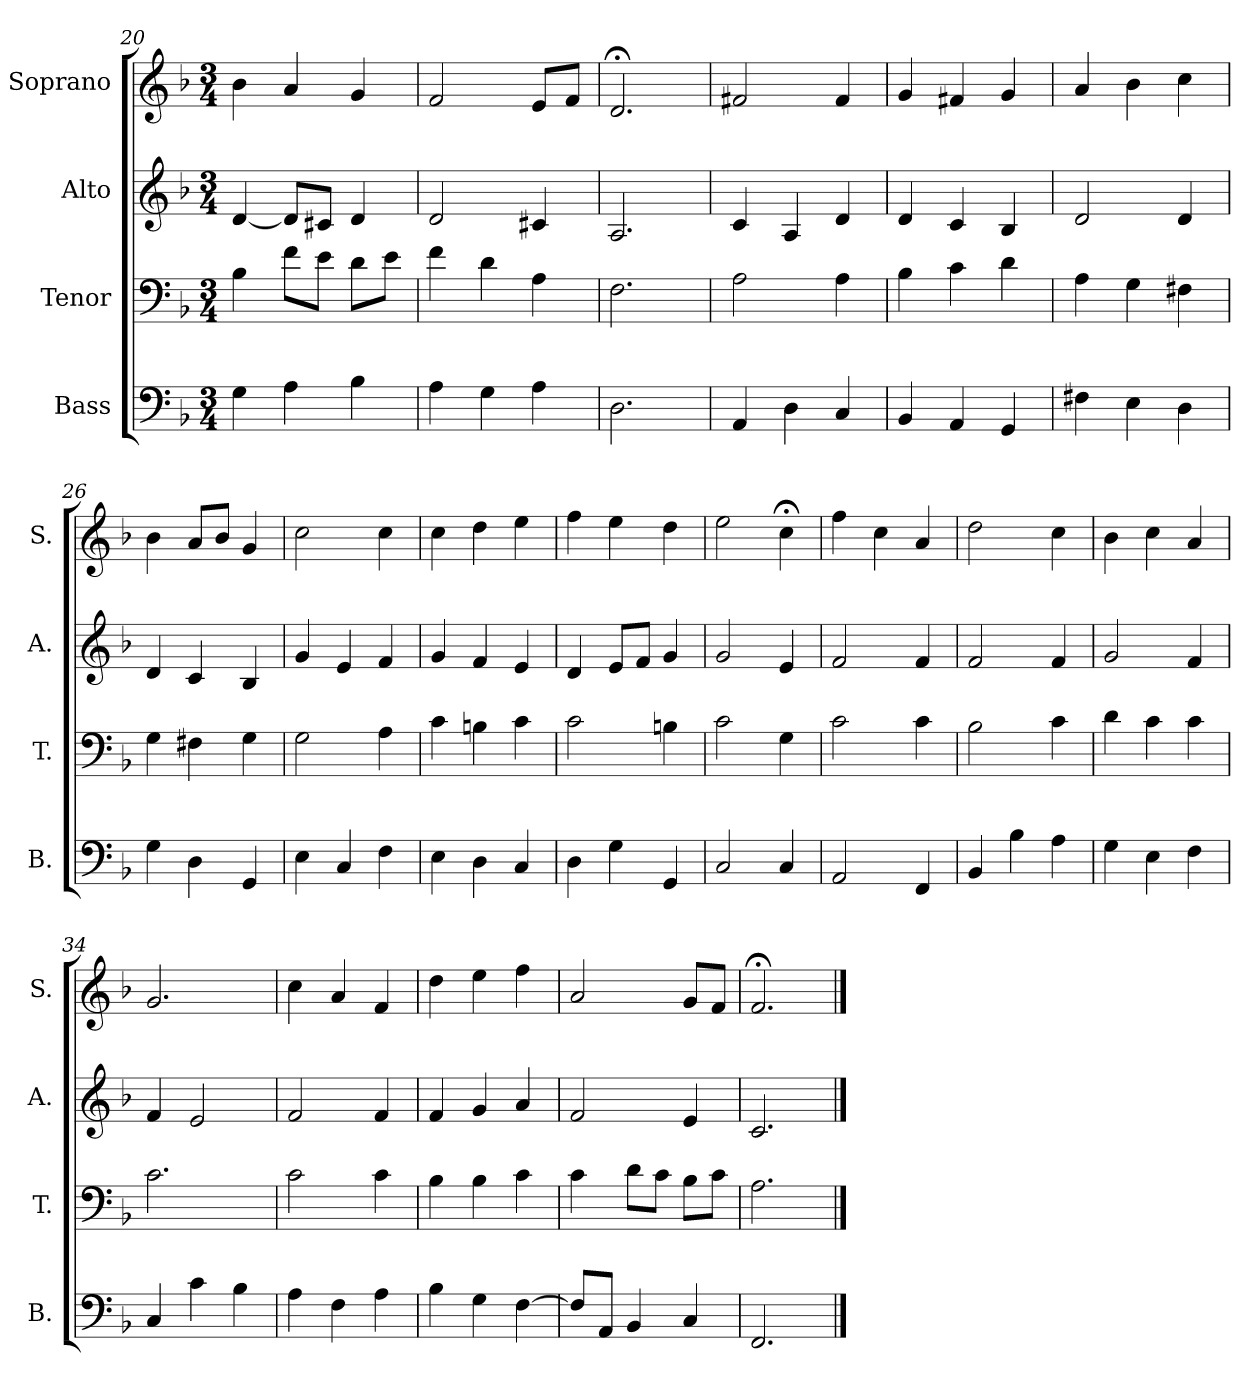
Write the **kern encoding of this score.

**kern	**kern	**kern	**kern
*part4	*part3	*part2	*part1
*staff4	*staff3	*staff2	*staff1
*I"Bass	*I"Tenor	*I"Alto	*I"Soprano
*I'B.	*I'T.	*I'A.	*I'S.
*clefF4	*clefF4	*clefG2	*clefG2
*k[b-]	*k[b-]	*k[b-]	*k[b-]
*F:	*F:	*F:	*F:
*M3/4	*M3/4	*M3/4	*M3/4
=20	=20	=20	=20
4G\	4B-\	[4d/	4b-\
4A\	8f\L	8d/L]	4a/
.	8e\J	8c#X/J	.
4B-\	8d\L	4d/	4g/
.	8e\J	.	.
=21	=21	=21	=21
4A\	4f\	2d/	2f/
4G\	4d\	.	.
4A\	4A\	4c#X/	8e/L
.	.	.	8f/J
=22	=22	=22	=22
2.D\	2.F\	2.A/	2.d;</
!!LO:PB:g=z
=23	=23	=23	=23
4AA/	2A\	4c/	2f#X/
4D\	.	4A/	.
4C/	4A\	4d/	4f#/
=24	=24	=24	=24
4BB-/	4B-\	4d/	4g/
4AA/	4c\	4c/	4f#X/
4GG/	4d\	4B-/	4g/
=25	=25	=25	=25
4F#X\	4A\	2d/	4a/
4E\	4G\	.	4b-\
4D\	4F#X\	4d/	4cc\
=26	=26	=26	=26
4G\	4G\	4d/	4b-\
4D\	4F#X\	4c/	8a/L
.	.	.	8b-/J
4GG/	4G\	4B-/	4g/
=27	=27	=27	=27
4E\	2G\	4g/	2cc\
4C/	.	4e/	.
4F\	4A\	4f/	4cc\
=28	=28	=28	=28
4E\	4c\	4g/	4cc\
4D\	4Bn\	4f/	4dd\
4C/	4c\	4e/	4ee\
=29	=29	=29	=29
4D\	2c\	4d/	4ff\
4G\	.	8e/L	4ee\
.	.	8f/J	.
4GG/	4Bn\	4g/	4dd\
=30	=30	=30	=30
2C/	2c\	2g/	2ee\
4C/	4G\	4e/	4cc;<\
!!LO:LB:g=z
=31	=31	=31	=31
2AA/	2c\	2f/	4ff\
.	.	.	4cc\
4FF/	4c\	4f/	4a/
=32	=32	=32	=32
4BB-/	2B-\	2f/	2dd\
4B-\	.	.	.
4A\	4c\	4f/	4cc\
=33	=33	=33	=33
4G\	4d\	2g/	4b-\
4E\	4c\	.	4cc\
4F\	4c\	4f/	4a/
=34	=34	=34	=34
4C/	2.c\	4f/	2.g/
4c\	.	2e/	.
4B-\	.	.	.
=35	=35	=35	=35
4A\	2c\	2f/	4cc\
4F\	.	.	4a/
4A\	4c\	4f/	4f/
=36	=36	=36	=36
4B-\	4B-\	4f/	4dd\
4G\	4B-\	4g/	4ee\
[4F\	4c\	4a/	4ff\
=37	=37	=37	=37
8F/L]	4c\	2f/	2a/
8AA/J	.	.	.
4BB-/	8d\L	.	.
.	8c\J	.	.
4C/	8B-\L	4e/	8g/L
.	8c\J	.	8f/J
=38	=38	=38	=38
2.FF/	2.A\	2.c/	2.f;</
==	==	==	==
*-	*-	*-	*-
